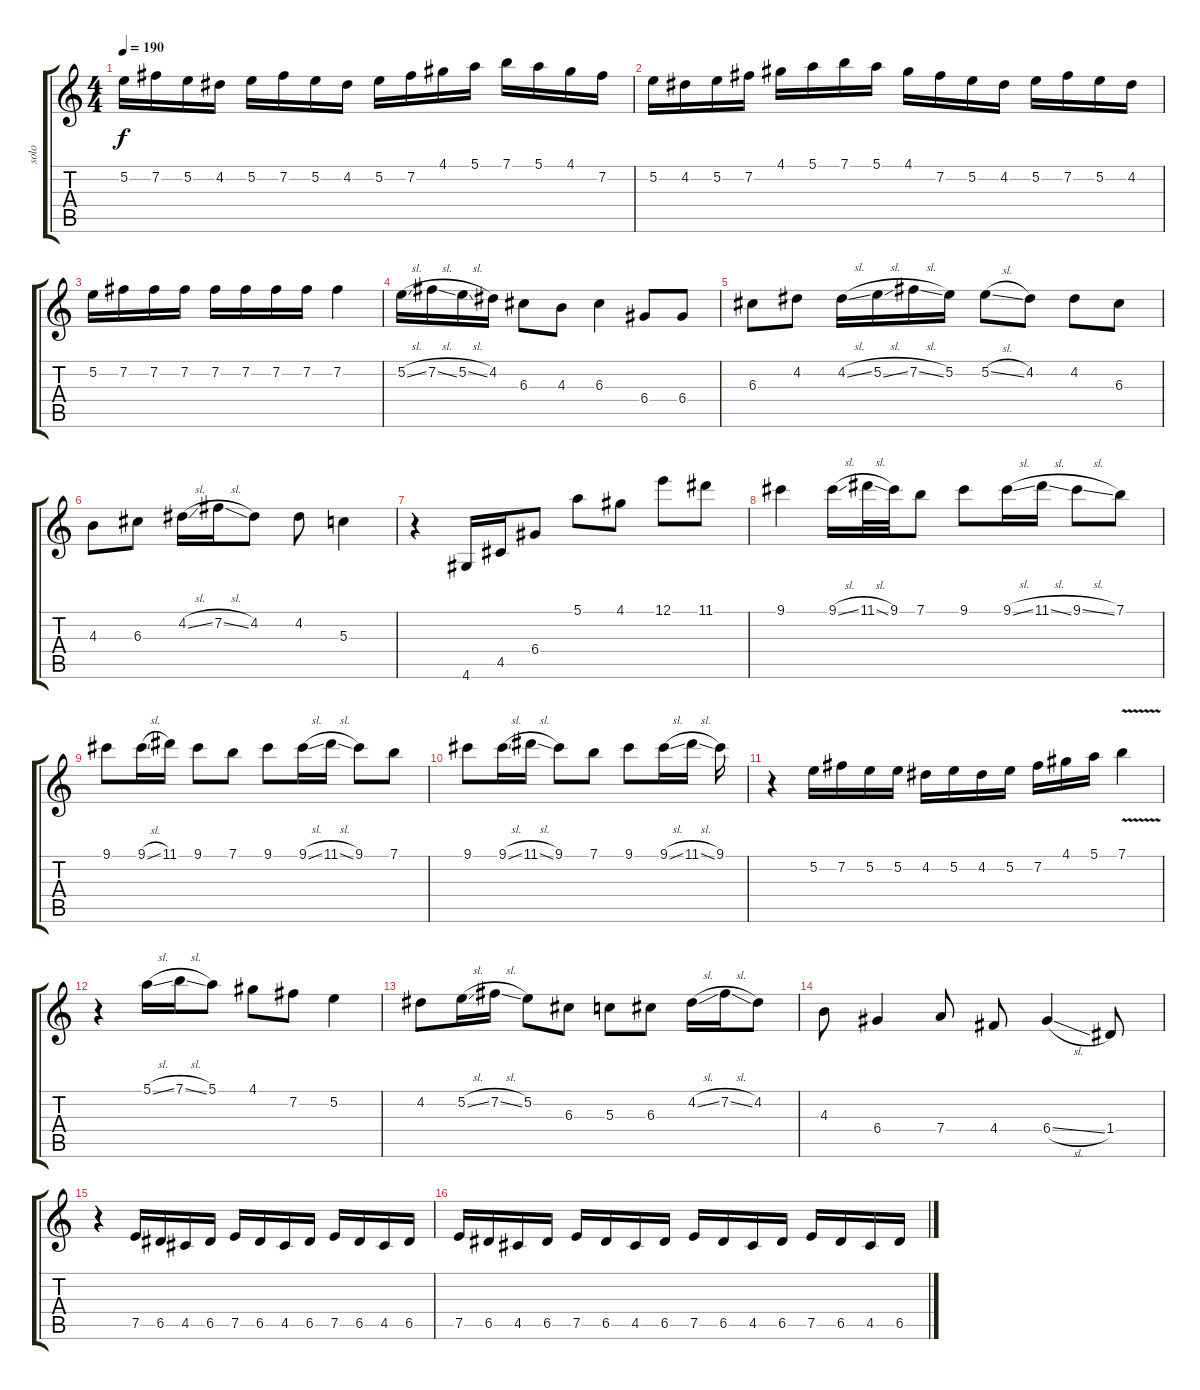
\track ("solo" "solo") {instrument acousticguitarsteel}
\staff {score tabs}
\tuning (E4 B3 G3 D3 A2 E2) {hide}
\ts (4 4)
\tempo 190
\clef g2
\ks c
5.2.16{dy f} 7.2.16 5.2.16 4.2.16 5.2.16 7.2.16 5.2.16 4.2.16 5.2.16 7.2.16 4.1.16 5.1.16 7.1.16 5.1.16 4.1.16 7.2.16 |
5.2.16 4.2.16 5.2.16 7.2.16 4.1.16 5.1.16 7.1.16 5.1.16 4.1.16 7.2.16 5.2.16 4.2.16 5.2.16 7.2.16 5.2.16 4.2.16 |
5.2.16 7.2.16 7.2.16 7.2.16 7.2.16 7.2.16 7.2.16 7.2.16 7.2.4 |
5.2{sl}.16 7.2{sl}.16 5.2{sl}.16 4.2.16 6.3.8 4.3.8 6.3.4 6.4.8 6.4.8 |
6.3.8 4.2.8 4.2{sl}.16 5.2{sl}.16 7.2{sl}.16 5.2.16 5.2{sl}.8 4.2.8 4.2.8 6.3.8 |
4.3.8 6.3.8 4.2{sl}.16 7.2{sl}.16 4.2.8 4.2.8 5.3.4 |
r.4 4.6.16 4.5.16 6.4.8 5.1.8 4.1.8 12.1.8 11.1.8 |
9.1.4 9.1{sl}.16 11.1{sl}.32 9.1.32 7.1.8 9.1.8 9.1{sl}.16 11.1{sl}.16 9.1{sl}.8 7.1.8 |
9.1.8 9.1{sl}.16 11.1.16 9.1.8 7.1.8 9.1.8 9.1{sl}.16 11.1{sl}.16 9.1.8 7.1.8 |
9.1.8 9.1{sl}.16 11.1{sl}.16 9.1.8 7.1.8 9.1.8 9.1{sl}.16 11.1{sl}.16 9.1.16 |
r.4 5.2.16 7.2.16 5.2.16 5.2.16 4.2.16 5.2.16 4.2.16 5.2.16 7.2.16 4.1.16 5.1.16 7.1{v}.4 |
r.4 5.1{sl}.16 7.1{sl}.16 5.1.8 4.1.8 7.2.8 5.2.4 |
4.2.8 5.2{sl}.16 7.2{sl}.16 5.2.8 6.3.8 5.3.8 6.3.8 4.2{sl}.16 7.2{sl}.16 4.2.8 |
4.3.8 6.4.4 7.4.8 4.4.8 6.4{sl}.4 1.4.8 |
r.4 7.5.16 6.5.16 4.5.16 6.5.16 7.5.16 6.5.16 4.5.16 6.5.16 7.5.16 6.5.16 4.5.16 6.5.16 |
7.5.16 6.5.16 4.5.16 6.5.16 7.5.16 6.5.16 4.5.16 6.5.16 7.5.16 6.5.16 4.5.16 6.5.16 7.5.16 6.5.16 4.5.16 6.5.16
